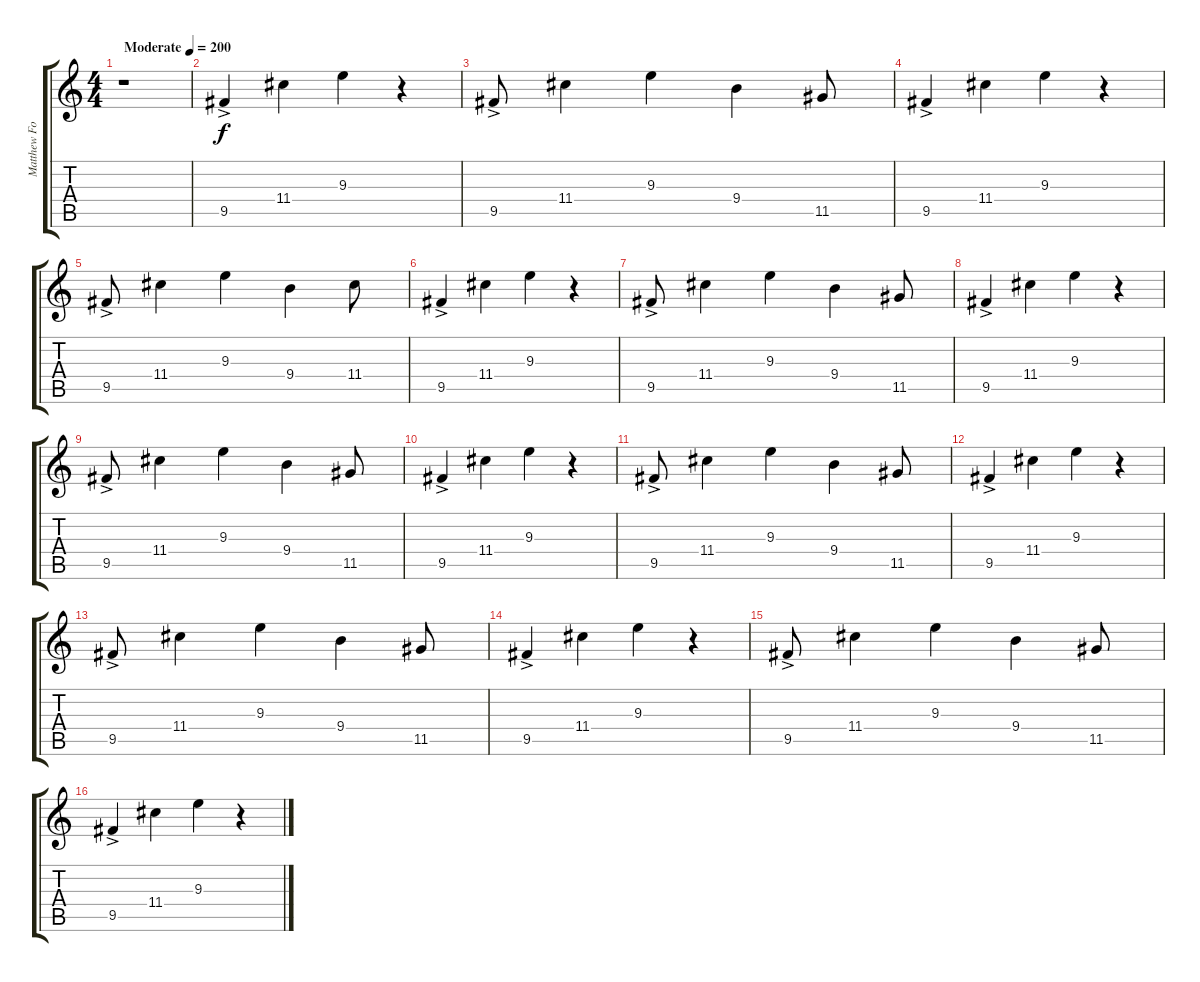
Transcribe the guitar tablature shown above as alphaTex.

\track ("Matthew Fox" "Matthew Fo") {instrument distortionguitar}
\staff {score tabs}
\tuning (E4 B3 G3 D3 A2 E2) {hide}
\ts (4 4)
\tempo (200 "Moderate")
\clef g2
\ks c
r.1{dy f instrument distortionguitar} |
9.5{ac}.4 11.4.4 9.3.4 r.4 |
9.5{ac}.8 11.4.4 9.3.4 9.4.4 11.5.8 |
9.5{ac}.4 11.4.4 9.3.4 r.4 |
9.5{ac}.8 11.4.4 9.3.4 9.4.4 11.4.8 |
9.5{ac}.4 11.4.4 9.3.4 r.4 |
9.5{ac}.8 11.4.4 9.3.4 9.4.4 11.5.8 |
9.5{ac}.4 11.4.4 9.3.4 r.4 |
9.5{ac}.8 11.4.4 9.3.4 9.4.4 11.5.8 |
9.5{ac}.4 11.4.4 9.3.4 r.4 |
9.5{ac}.8 11.4.4 9.3.4 9.4.4 11.5.8 |
9.5{ac}.4 11.4.4 9.3.4 r.4 |
9.5{ac}.8 11.4.4 9.3.4 9.4.4 11.5.8 |
9.5{ac}.4 11.4.4 9.3.4 r.4 |
9.5{ac}.8 11.4.4 9.3.4 9.4.4 11.5.8 |
9.5{ac}.4 11.4.4 9.3.4 r.4
